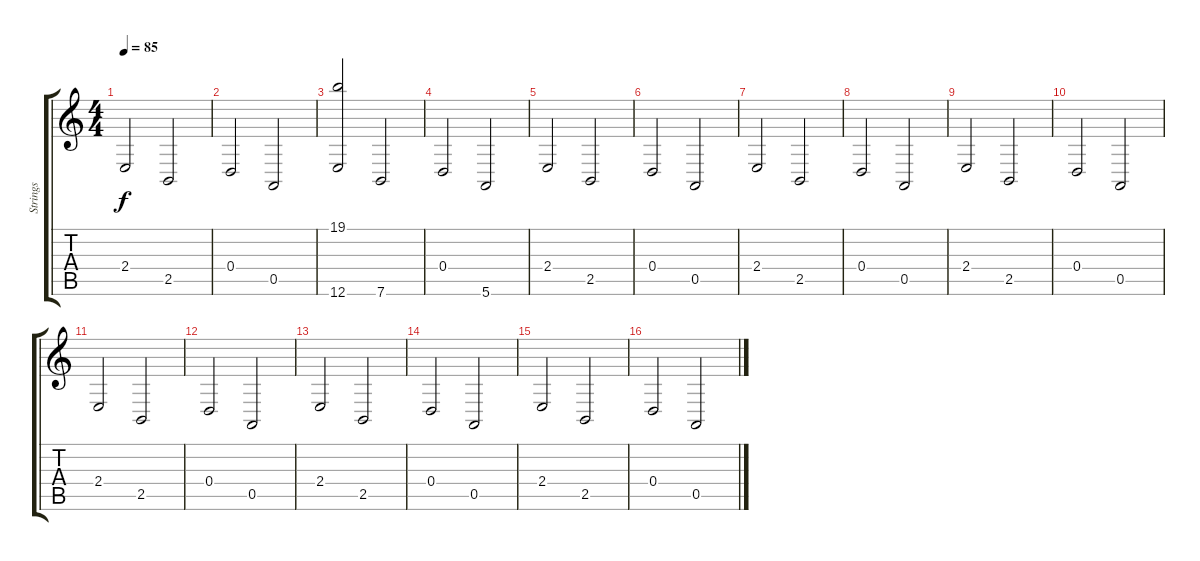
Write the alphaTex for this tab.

\track ("Strings" "Strings") {instrument stringensemble1}
\staff {score tabs}
\tuning (E4 B3 G3 D3 A2 E2) {hide}
\ts (4 4)
\tempo 85
\clef g2
\ks c
2.4.2{dy f} 2.5.2 |
0.4.2 0.5.2 |
(19.1 12.6).2 7.6.2 |
0.4.2 5.6.2 |
2.4.2 2.5.2 |
0.4.2 0.5.2 |
2.4.2 2.5.2 |
0.4.2 0.5.2 |
2.4.2 2.5.2 |
0.4.2 0.5.2 |
2.4.2 2.5.2 |
0.4.2 0.5.2 |
2.4.2 2.5.2 |
0.4.2 0.5.2 |
2.4.2 2.5.2 |
0.4.2 0.5.2
